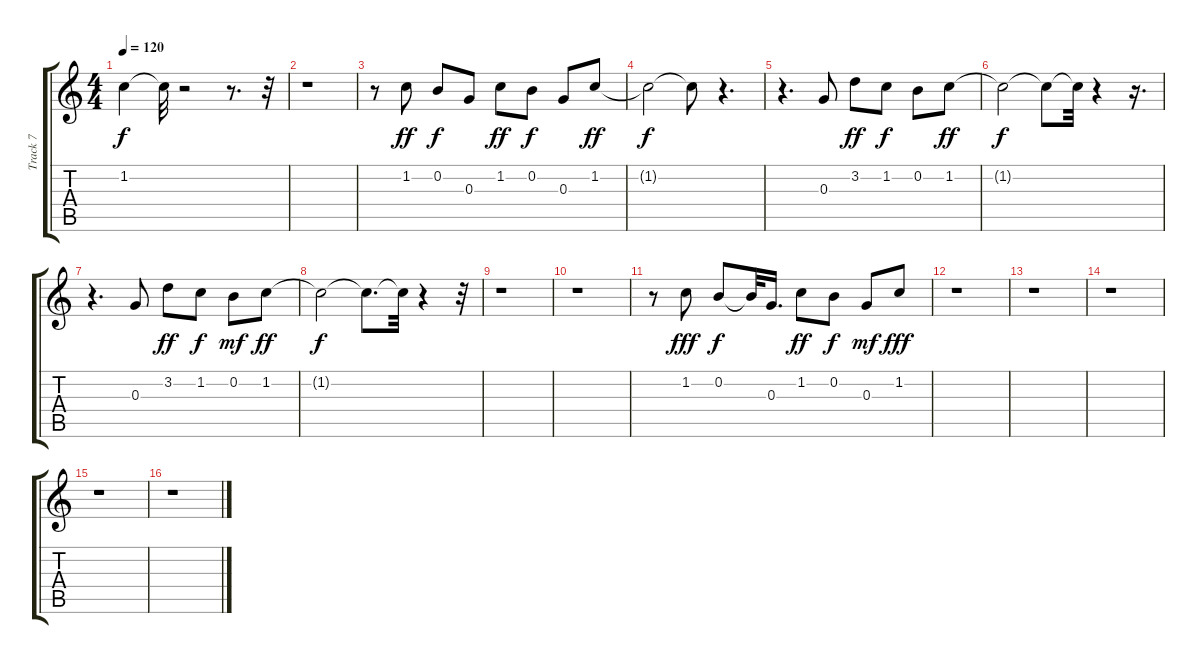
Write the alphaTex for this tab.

\track ("Track 7" "Track 7") {instrument acousticguitarsteel}
\staff {score tabs}
\tuning (E4 B3 G3 D3 A2 E2) {hide}
\ts (4 4)
\tempo 120
\clef g2
\ks c
1.2{t}.4{dy f} 1.2{t}.32 r.2 r.8{d} r.32 |
r.1 |
r.8 1.2.8{dy ff} 0.2.8{dy f} 0.3.8 1.2.8{dy ff} 0.2.8{dy f} 0.3.8 1.2.8{dy ff} |
1.2{t}.2{dy f} 1.2{t}.8 r.4{d} |
r.4{d} 0.3.8 3.2.8{dy ff} 1.2.8{dy f} 0.2.8 1.2.8{dy ff} |
1.2{t}.2{dy f} 1.2{t}.8 1.2{t}.32 r.4 r.16{d} |
r.4{d} 0.3.8 3.2.8{dy ff} 1.2.8{dy f} 0.2.8{dy mf} 1.2.8{dy ff} |
1.2{t}.2{dy f} 1.2{t}.8{d} 1.2{t}.32 r.4 r.32 |
r.1 |
r.1 |
r.8 1.2.8{dy fff} 0.2.8{dy f} 0.2{t}.32 0.3.16{d} 1.2.8{dy ff} 0.2.8{dy f} 0.3.8{dy mf} 1.2.8{dy fff} |
r.1 |
r.1 |
r.1 |
r.1 |
r.1
